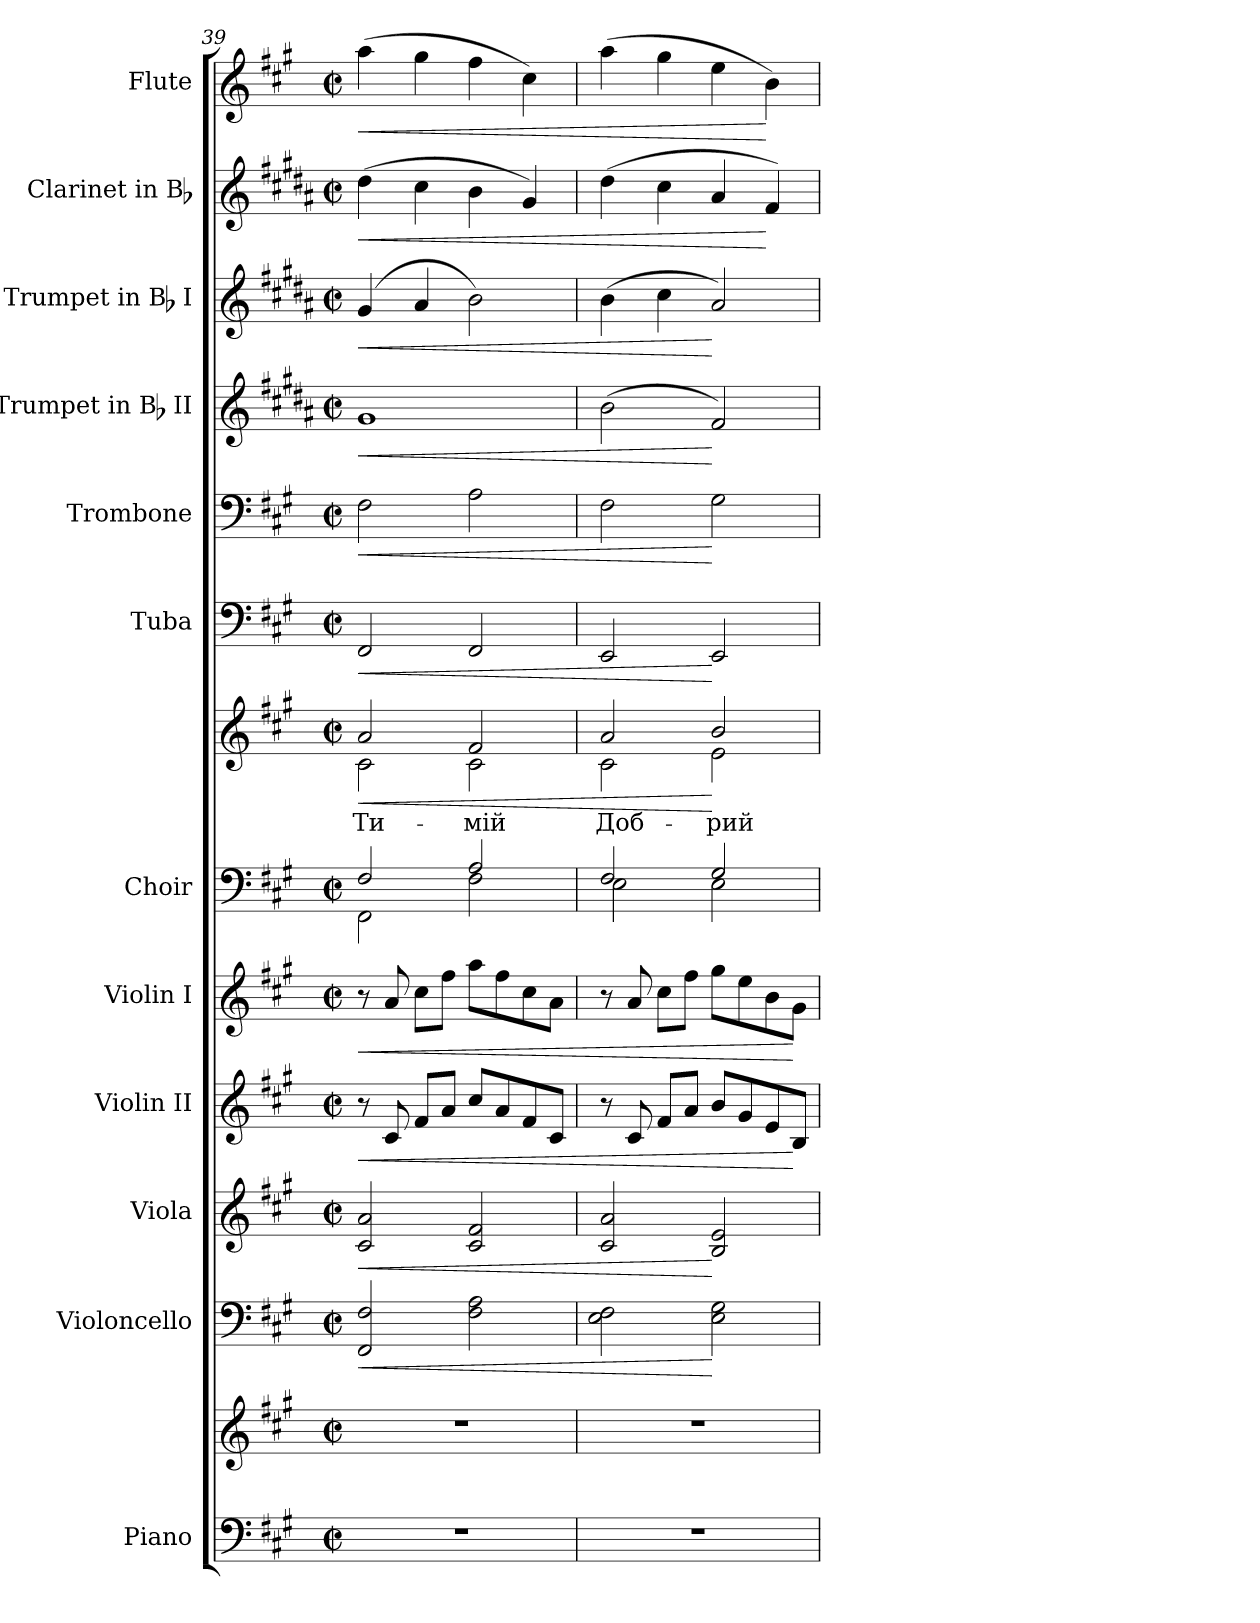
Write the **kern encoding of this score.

**kern	**kern	**kern	**dynam	**kern	**dynam	**kern	**dynam	**kern	**dynam	**kern	**kern	**text	**dynam	**kern	**dynam	**kern	**dynam	**kern	**dynam	**kern	**dynam	**kern	**dynam	**kern	**dynam
*part12	*part12	*part11	*part11	*part10	*part10	*part9	*part9	*part8	*part8	*part7	*part7	*part7	*part7	*part6	*part6	*part5	*part5	*part4	*part4	*part3	*part3	*part2	*part2	*part1	*part1
*staff14	*staff13	*staff12	*staff12	*staff11	*staff11	*staff10	*staff10	*staff9	*staff9	*staff8	*staff7	*staff7	*staff7/8	*staff6	*staff6	*staff5	*staff5	*staff4	*staff4	*staff3	*staff3	*staff2	*staff2	*staff1	*staff1
*I"Piano	*	*I"Violoncello	*	*I"Viola	*	*I"Violin II	*	*I"Violin I	*	*I"Choir	*	*	*	*I"Tuba	*	*I"Trombone	*	*I"Trumpet in Bb II	*	*I"Trumpet in Bb I	*	*I"Clarinet in Bb	*	*I"Flute	*
*	*	*	*	*	*	*	*	*	*	*	*	*	*	*I'Tba.	*	*I'Tbn.	*	*I'Tpt.	*	*I'Tpt.	*	*I'Cl.	*	*I'Fl.	*
*clefF4	*clefG2	*clefF4	*	*clefG2	*	*clefG2	*	*clefG2	*	*clefF4	*clefG2	*	*	*clefF4	*	*clefF4	*	*clefG2	*	*clefG2	*	*clefG2	*	*clefG2	*
*	*	*	*	*	*	*	*	*	*	*	*	*	*	*	*	*	*	*ITrd1c2	*	*ITrd1c2	*	*ITrd1c2	*	*	*
*k[f#c#g#]	*k[f#c#g#]	*k[f#c#g#]	*	*k[f#c#g#]	*	*k[f#c#g#]	*	*k[f#c#g#]	*	*k[f#c#g#]	*k[f#c#g#]	*	*	*k[f#c#g#]	*	*k[f#c#g#]	*	*k[f#c#g#]	*	*k[f#c#g#]	*	*k[f#c#g#]	*	*k[f#c#g#]	*
*f#:	*f#:	*f#:	*	*f#:	*	*f#:	*	*f#:	*	*f#:	*f#:	*	*	*f#:	*	*f#:	*	*f#:	*	*f#:	*	*f#:	*	*f#:	*
*M2/2	*M2/2	*M2/2	*	*M2/2	*	*M2/2	*	*M2/2	*	*M2/2	*M2/2	*	*	*M2/2	*	*M2/2	*	*M2/2	*	*M2/2	*	*M2/2	*	*M2/2	*
*met(c|)	*met(c|)	*met(c|)	*	*met(c|)	*	*met(c|)	*	*met(c|)	*	*met(c|)	*met(c|)	*	*	*met(c|)	*	*met(c|)	*	*met(c|)	*	*met(c|)	*	*met(c|)	*	*met(c|)	*
=39	=39	=39	=39	=39	=39	=39	=39	=39	=39	=39	=39	=39	=39	=39	=39	=39	=39	=39	=39	=39	=39	=39	=39	=39	=39
!	!	!	!LO:HP:b	!	!LO:HP:b	!	!LO:HP:b	!	!LO:HP:b	!	!	!	!	!	!	!	!	!	!	!	!	!	!	!	!
*	*	*	*	*	*	*	*	*	*	*^	*	*	*	*	*	*	*	*	*	*	*	*	*	*	*
!	!	!	!	!	!	!	!	!	!	!	!	!	!LO:LY:b:color=#000000	!LO:HP:b	!	!LO:HP:b	!	!LO:HP:b	!	!LO:HP:b	!	!LO:HP:b	!	!LO:HP:b	!	!LO:HP:b
*	*	*	*	*	*	*	*	*	*	*	*	*^	*	*	*	*	*	*	*	*	*	*	*	*	*	*
1r	1r	2FF#i/ 2F#i	<	2c#i/ 2ai	<	8r	<	8r	<	2F#i/	2FF#i\	2ai/	2c#i\	Ти-	<	2FF#i/	<	2F#i\	<	1f#i	<	(4f#i/	<	(4cc#i\	<	(4aai\	<
.	.	.	.	.	.	8c#i/	.	8ai/	.	.	.	.	.	.	.	.	.	.	.	.	.	.	.	.	.	.	.
.	.	.	.	.	.	8f#i/L	.	8cc#i\L	.	.	.	.	.	.	.	.	.	.	.	.	.	4g#i/	.	4bi\	.	4gg#i\	.
.	.	.	.	.	.	8ai/J	.	8ff#i\J	.	.	.	.	.	.	.	.	.	.	.	.	.	.	.	.	.	.	.
!	!	!	!	!	!	!	!	!	!	!	!	!	!	!LO:LY:b:color=#000000	!	!	!	!	!	!	!	!	!	!	!	!	!
.	.	2F#i\ 2Ai	.	2c#i/ 2f#i	.	8cc#i/L	.	8aai\L	.	2Ai/	2F#i\	2f#i/	2c#i\	-мій	.	2FF#i/	.	2Ai\	.	.	.	2ai\)	.	4ai\	.	4ff#i\	.
.	.	.	.	.	.	8ai/	.	8ff#i\	.	.	.	.	.	.	.	.	.	.	.	.	.	.	.	.	.	.	.
.	.	.	.	.	.	8f#i/	.	8cc#i\	.	.	.	.	.	.	.	.	.	.	.	.	.	.	.	4f#i/)	.	4cc#i\)	.
.	.	.	.	.	.	8c#i/J	.	8ai\J	.	.	.	.	.	.	.	.	.	.	.	.	.	.	.	.	.	.	.
=40	=40	=40	=40	=40	=40	=40	=40	=40	=40	=40	=40	=40	=40	=40	=40	=40	=40	=40	=40	=40	=40	=40	=40	=40	=40	=40	=40
!	!	!	!	!	!	!	!	!	!	!	!	!	!	!LO:LY:b:color=#000000	!	!	!	!	!	!	!	!	!	!	!	!	!
1r	1r	2Ei\ 2F#i	.	2c#i/ 2ai	.	8r	.	8r	.	2F#i/	2Ei\	2ai/	2c#i\	Доб-	.	2EEi/	.	2F#i\	.	(2ai\	.	(4ai\	.	(4cc#i\	.	(4aai\	.
.	.	.	.	.	.	8c#i/	.	8ai/	.	.	.	.	.	.	.	.	.	.	.	.	.	.	.	.	.	.	.
.	.	.	.	.	.	8f#i/L	.	8cc#i\L	.	.	.	.	.	.	.	.	.	.	.	.	.	4bi\	.	4bi\	.	4gg#i\	.
.	.	.	.	.	.	8ai/J	.	8ff#i\J	.	.	.	.	.	.	.	.	.	.	.	.	.	.	.	.	.	.	.
!	!	!	!	!	!	!	!	!	!	!	!	!	!	!LO:LY:b:color=#000000	!	!	!	!	!	!	!	!	!	!	!	!	!
.	.	2Ei\ 2G#i	[	2Bi/ 2ei	[	8bi/L	.	8gg#i\L	.	2G#i/	2Ei\	2bi/	2ei\	-рий	[	2EEi/	[	2G#i\	[	2ei/)	[	2g#i/)	[	4g#i/	.	4eei\	.
.	.	.	.	.	.	8g#i/	.	8eei\	.	.	.	.	.	.	.	.	.	.	.	.	.	.	.	.	.	.	.
.	.	.	.	.	.	8ei/	.	8bi\	.	.	.	.	.	.	.	.	.	.	.	.	.	.	.	4ei/)	[	4bi\)	[
.	.	.	.	.	.	8Bi/J	[	8g#i\J	[	.	.	.	.	.	.	.	.	.	.	.	.	.	.	.	.	.	.
*	*	*	*	*	*	*	*	*	*	*v	*v	*	*	*	*	*	*	*	*	*	*	*	*	*	*	*	*
*	*	*	*	*	*	*	*	*	*	*	*v	*v	*	*	*	*	*	*	*	*	*	*	*	*	*	*
=	=	=	=	=	=	=	=	=	=	=	=	=	=	=	=	=	=	=	=	=	=	=	=	=	=
*-	*-	*-	*-	*-	*-	*-	*-	*-	*-	*-	*-	*-	*-	*-	*-	*-	*-	*-	*-	*-	*-	*-	*-	*-	*-
